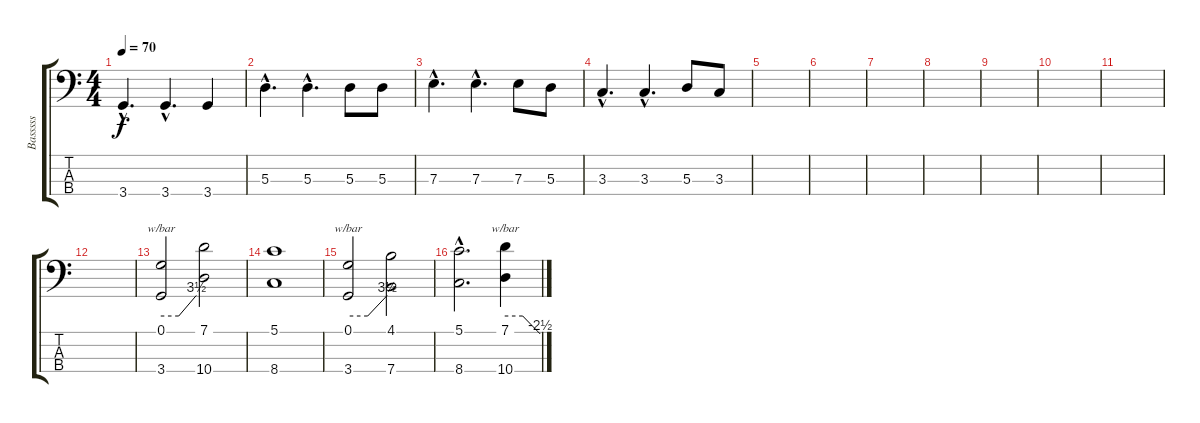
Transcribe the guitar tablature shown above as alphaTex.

\track ("Basssss" "Basssss") {instrument electricbassfinger}
\staff {score tabs}
\tuning (G2 D2 A1 E1) {hide}
\ts (4 4)
\tempo 70
\clef f4
\ks c
3.4{hac}.4{d dy f} 3.4{hac}.4{d} 3.4.4 |
5.3{hac}.4{d} 5.3{hac}.4{d} 5.3.8 5.3.8 |
7.3{hac}.4{d} 7.3{hac}.4{d} 7.3.8 5.3.8 |
3.3{hac}.4{d} 3.3{hac}.4{d} 5.3.8 3.3.8 |
|
|
|
|
|
|
|
|
(0.1 3.4).2{tbe (custom default 0 0 30 0 60 14)} (7.1 10.4).2 |
(5.1 8.4).1 |
(0.1 3.4).2{tbe (custom default 0 0 30 0 60 14)} (4.1 7.4).2 |
(5.1{hac} 8.4{hac}).2{d} (7.1 10.4).4{tbe (custom default 0 0 30 0 60 -10)}
